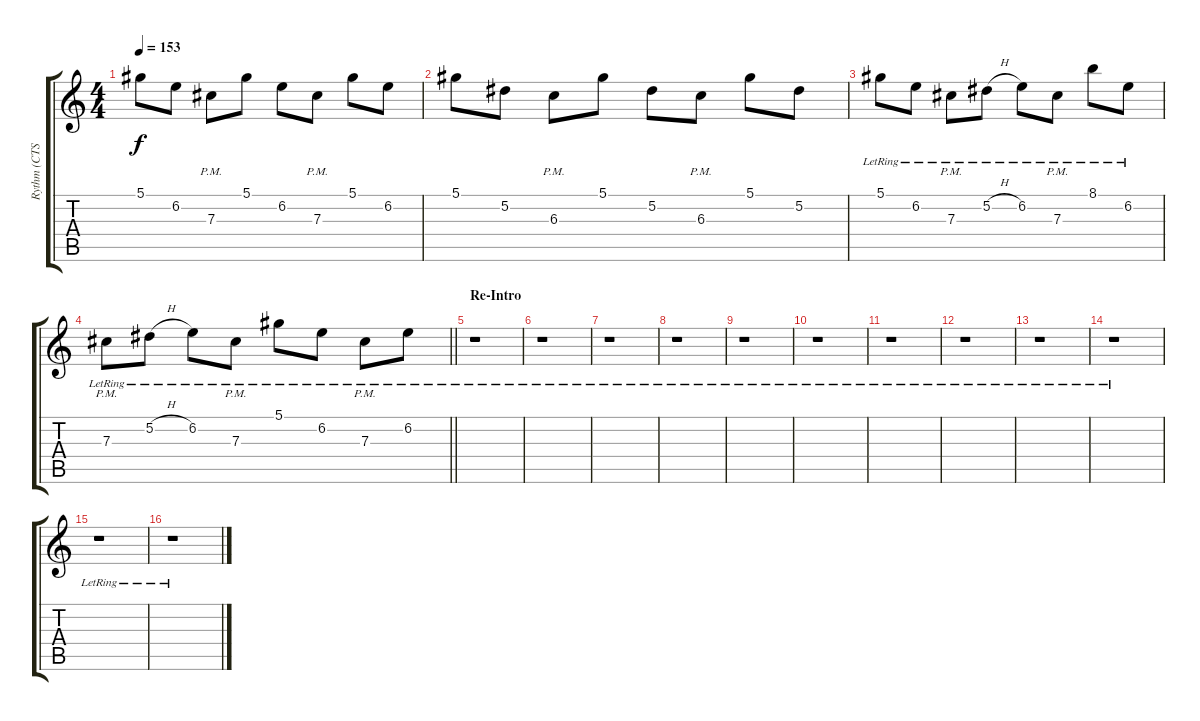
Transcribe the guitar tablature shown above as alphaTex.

\track ("Rythm (CTS) / Solo (IW)" "Rythm (CTS") {instrument overdrivenguitar}
\staff {score tabs}
\tuning (Eb4 Bb3 Gb3 Db3 Ab2 Db2) {hide}
\ts (4 4)
\tempo 153
\clef g2
\ks c
5.1.8{dy f} 6.2.8 7.3{pm}.8 5.1.8 6.2.8 7.3{pm}.8 5.1.8 6.2.8 |
5.1.8 5.2.8 6.3{pm}.8 5.1.8 5.2.8 6.3{pm}.8 5.1.8 5.2.8 |
5.1{lr}.8{volume 11 instrument overdrivenguitar} 6.2{lr}.8 7.3{pm lr}.8 5.2{h lr}.8 6.2{lr}.8 7.3{pm lr}.8 8.1{lr}.8 6.2{lr}.8 |
\barLineRight lightlight
7.3{pm lr}.8 5.2{h lr}.8 6.2{lr}.8 7.3{pm lr}.8 5.1{lr}.8 6.2{lr}.8 7.3{pm lr}.8 6.2{lr}.8 |
\section ("" "Re-Intro")
r.1 |
r.1 |
r.1 |
r.1 |
r.1 |
r.1 |
r.1 |
r.1 |
r.1 |
r.1 |
r.1 |
r.1
